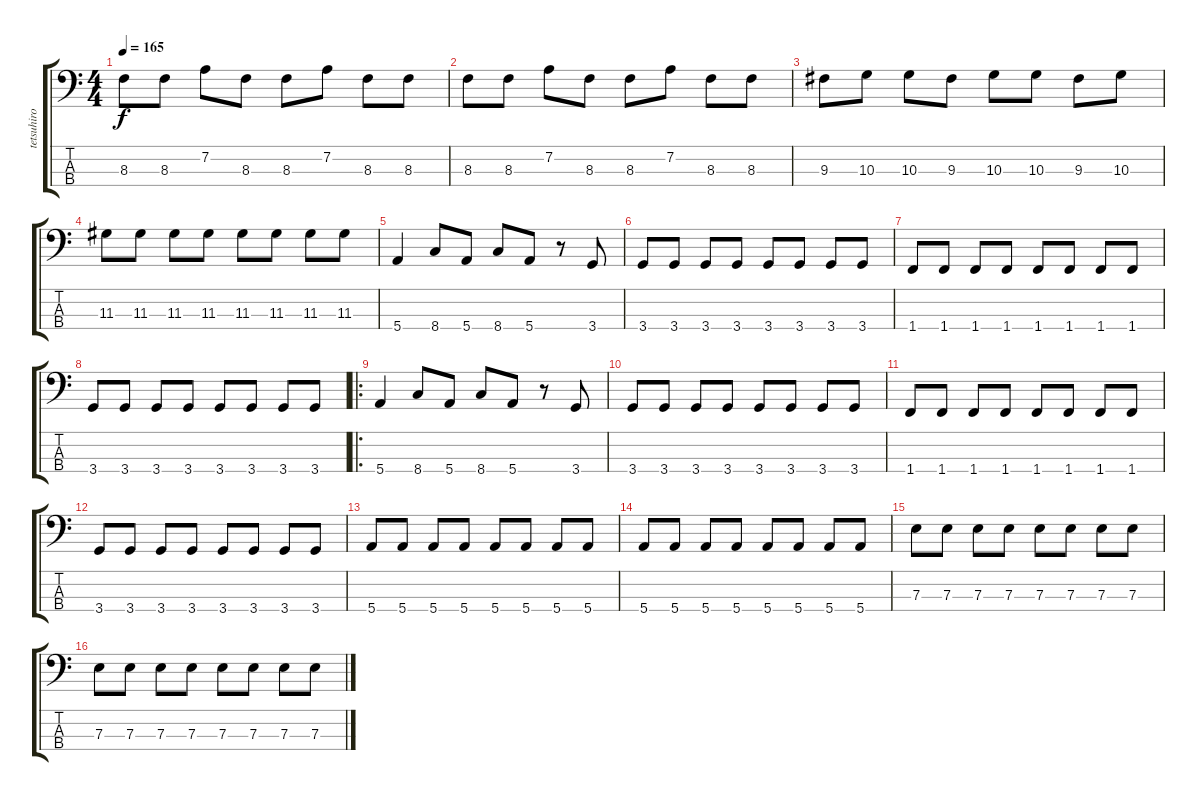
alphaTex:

\track ("tetsuhiro tanuma" "tetsuhiro ") {instrument electricbasspick}
\staff {score tabs}
\tuning (G2 D2 A1 E1) {hide}
\ts (4 4)
\tempo 165
\clef f4
\ks c
8.3.8{dy f} 8.3.8 7.2.8 8.3.8 8.3.8 7.2.8 8.3.8 8.3.8 |
8.3.8 8.3.8 7.2.8 8.3.8 8.3.8 7.2.8 8.3.8 8.3.8 |
9.3.8 10.3.8 10.3.8 9.3.8 10.3.8 10.3.8 9.3.8 10.3.8 |
11.3.8 11.3.8 11.3.8 11.3.8 11.3.8 11.3.8 11.3.8 11.3.8 |
5.4.4 8.4.8 5.4.8 8.4.8 5.4.8 r.8 3.4.8 |
3.4.8 3.4.8 3.4.8 3.4.8 3.4.8 3.4.8 3.4.8 3.4.8 |
1.4.8 1.4.8 1.4.8 1.4.8 1.4.8 1.4.8 1.4.8 1.4.8 |
3.4.8 3.4.8 3.4.8 3.4.8 3.4.8 3.4.8 3.4.8 3.4.8 |
\ro
5.4.4 8.4.8 5.4.8 8.4.8 5.4.8 r.8 3.4.8 |
3.4.8 3.4.8 3.4.8 3.4.8 3.4.8 3.4.8 3.4.8 3.4.8 |
1.4.8 1.4.8 1.4.8 1.4.8 1.4.8 1.4.8 1.4.8 1.4.8 |
3.4.8 3.4.8 3.4.8 3.4.8 3.4.8 3.4.8 3.4.8 3.4.8 |
5.4.8 5.4.8 5.4.8 5.4.8 5.4.8 5.4.8 5.4.8 5.4.8 |
5.4.8 5.4.8 5.4.8 5.4.8 5.4.8 5.4.8 5.4.8 5.4.8 |
7.3.8 7.3.8 7.3.8 7.3.8 7.3.8 7.3.8 7.3.8 7.3.8 |
7.3.8 7.3.8 7.3.8 7.3.8 7.3.8 7.3.8 7.3.8 7.3.8
